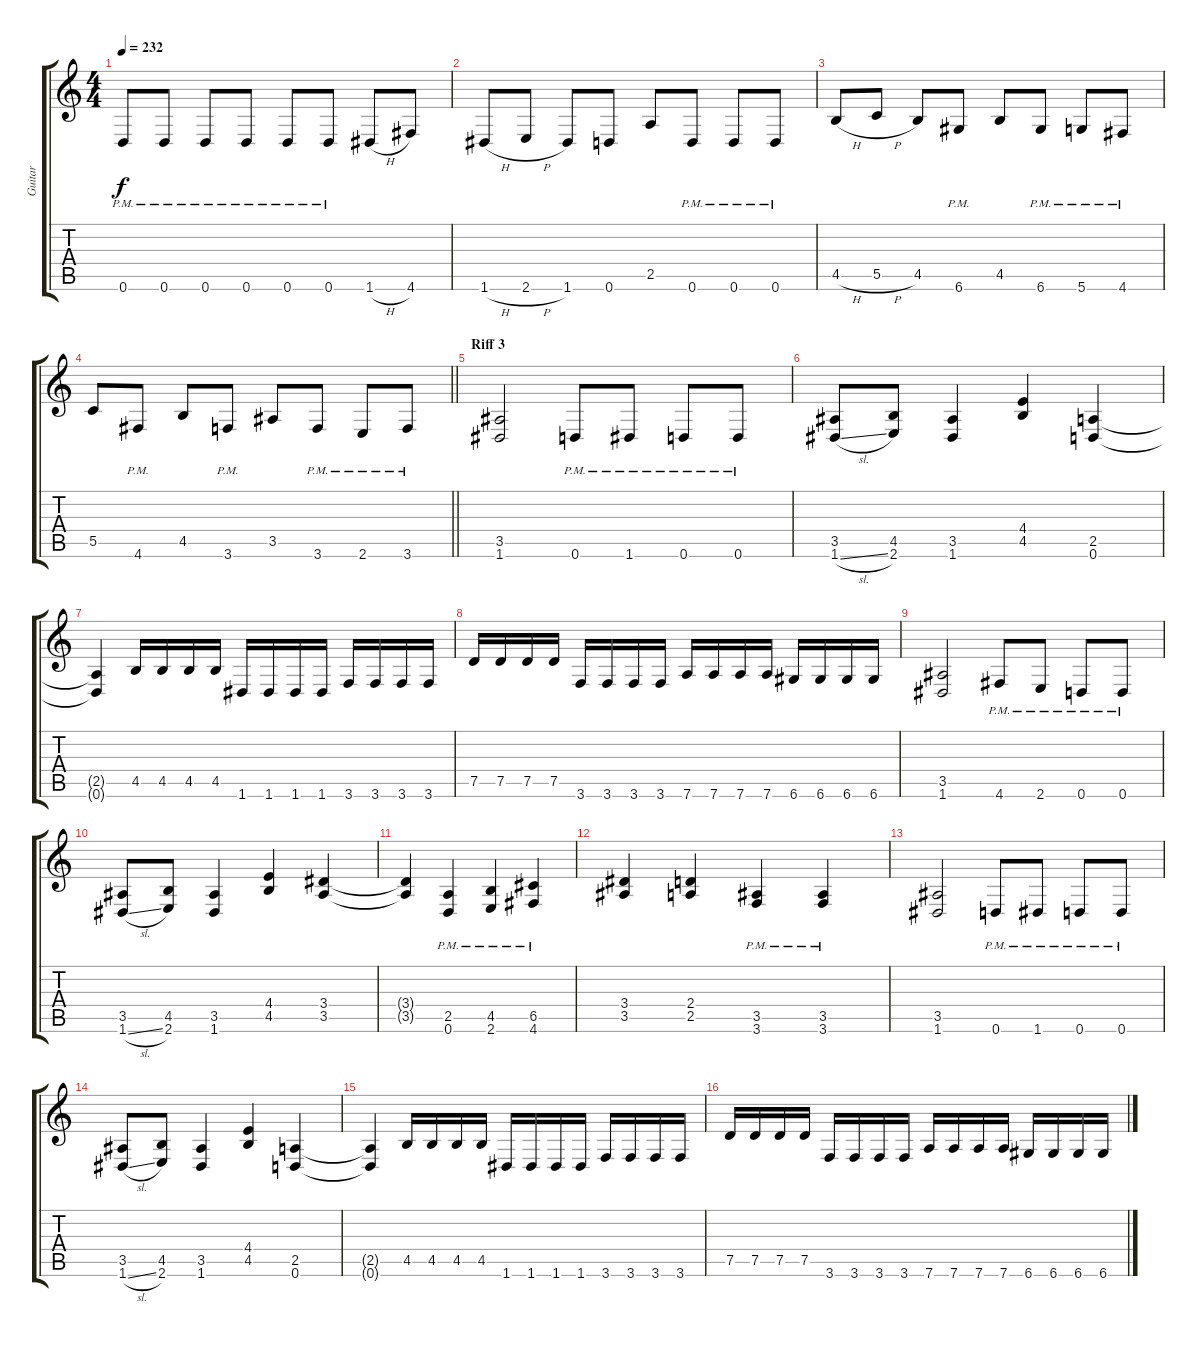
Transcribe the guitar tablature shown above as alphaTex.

\track ("Guitar" "Guitar") {instrument distortionguitar}
\staff {score tabs}
\tuning (D4 A3 F3 C3 G2 D2) {hide}
\ts (4 4)
\tempo 232
\clef g2
\ks c
0.6{pm}.8{dy f} 0.6{pm}.8 0.6{pm}.8 0.6{pm}.8 0.6{pm}.8 0.6{pm}.8 1.6{h}.8 4.6.8 |
1.6{h}.8 2.6{h}.8 1.6.8 0.6.8 2.5.8 0.6{pm}.8 0.6{pm}.8 0.6{pm}.8 |
4.5{h}.8 5.5{h}.8 4.5.8 6.6{pm}.8 4.5.8 6.6{pm}.8 5.6{pm}.8 4.6{pm}.8 |
\barLineRight lightlight
5.5.8 4.6{pm}.8 4.5.8 3.6{pm}.8 3.5.8 3.6{pm}.8 2.6{pm}.8 3.6{pm}.8 |
\section ("" "Riff 3")
(3.5 1.6).2 0.6{pm}.8 1.6{pm}.8 0.6{pm}.8 0.6{pm}.8 |
(3.5 1.6{sl}).8 (4.5 2.6).8 (3.5 1.6).4 (4.4 4.5).4 (2.5 0.6).4 |
(2.5{t} 0.6{t}).4 4.5.16 4.5.16 4.5.16 4.5.16 1.6.16 1.6.16 1.6.16 1.6.16 3.6.16 3.6.16 3.6.16 3.6.16 |
7.5.16 7.5.16 7.5.16 7.5.16 3.6.16 3.6.16 3.6.16 3.6.16 7.6.16 7.6.16 7.6.16 7.6.16 6.6.16 6.6.16 6.6.16 6.6.16 |
(3.5 1.6).2 4.6{pm}.8 2.6{pm}.8 0.6{pm}.8 0.6{pm}.8 |
(3.5 1.6{sl}).8 (4.5 2.6).8 (3.5 1.6).4 (4.4 4.5).4 (3.4 3.5).4 |
(3.4{t} 3.5{t}).4 (2.5{pm} 0.6{pm}).4 (4.5{pm} 2.6{pm}).4 (6.5{pm} 4.6{pm}).4 |
(3.4 3.5).4 (2.4 2.5).4 (3.5{pm} 3.6{pm}).4 (3.5{pm} 3.6{pm}).4 |
(3.5 1.6).2 0.6{pm}.8 1.6{pm}.8 0.6{pm}.8 0.6{pm}.8 |
(3.5 1.6{sl}).8 (4.5 2.6).8 (3.5 1.6).4 (4.4 4.5).4 (2.5 0.6).4 |
(2.5{t} 0.6{t}).4 4.5.16 4.5.16 4.5.16 4.5.16 1.6.16 1.6.16 1.6.16 1.6.16 3.6.16 3.6.16 3.6.16 3.6.16 |
7.5.16 7.5.16 7.5.16 7.5.16 3.6.16 3.6.16 3.6.16 3.6.16 7.6.16 7.6.16 7.6.16 7.6.16 6.6.16 6.6.16 6.6.16 6.6.16
